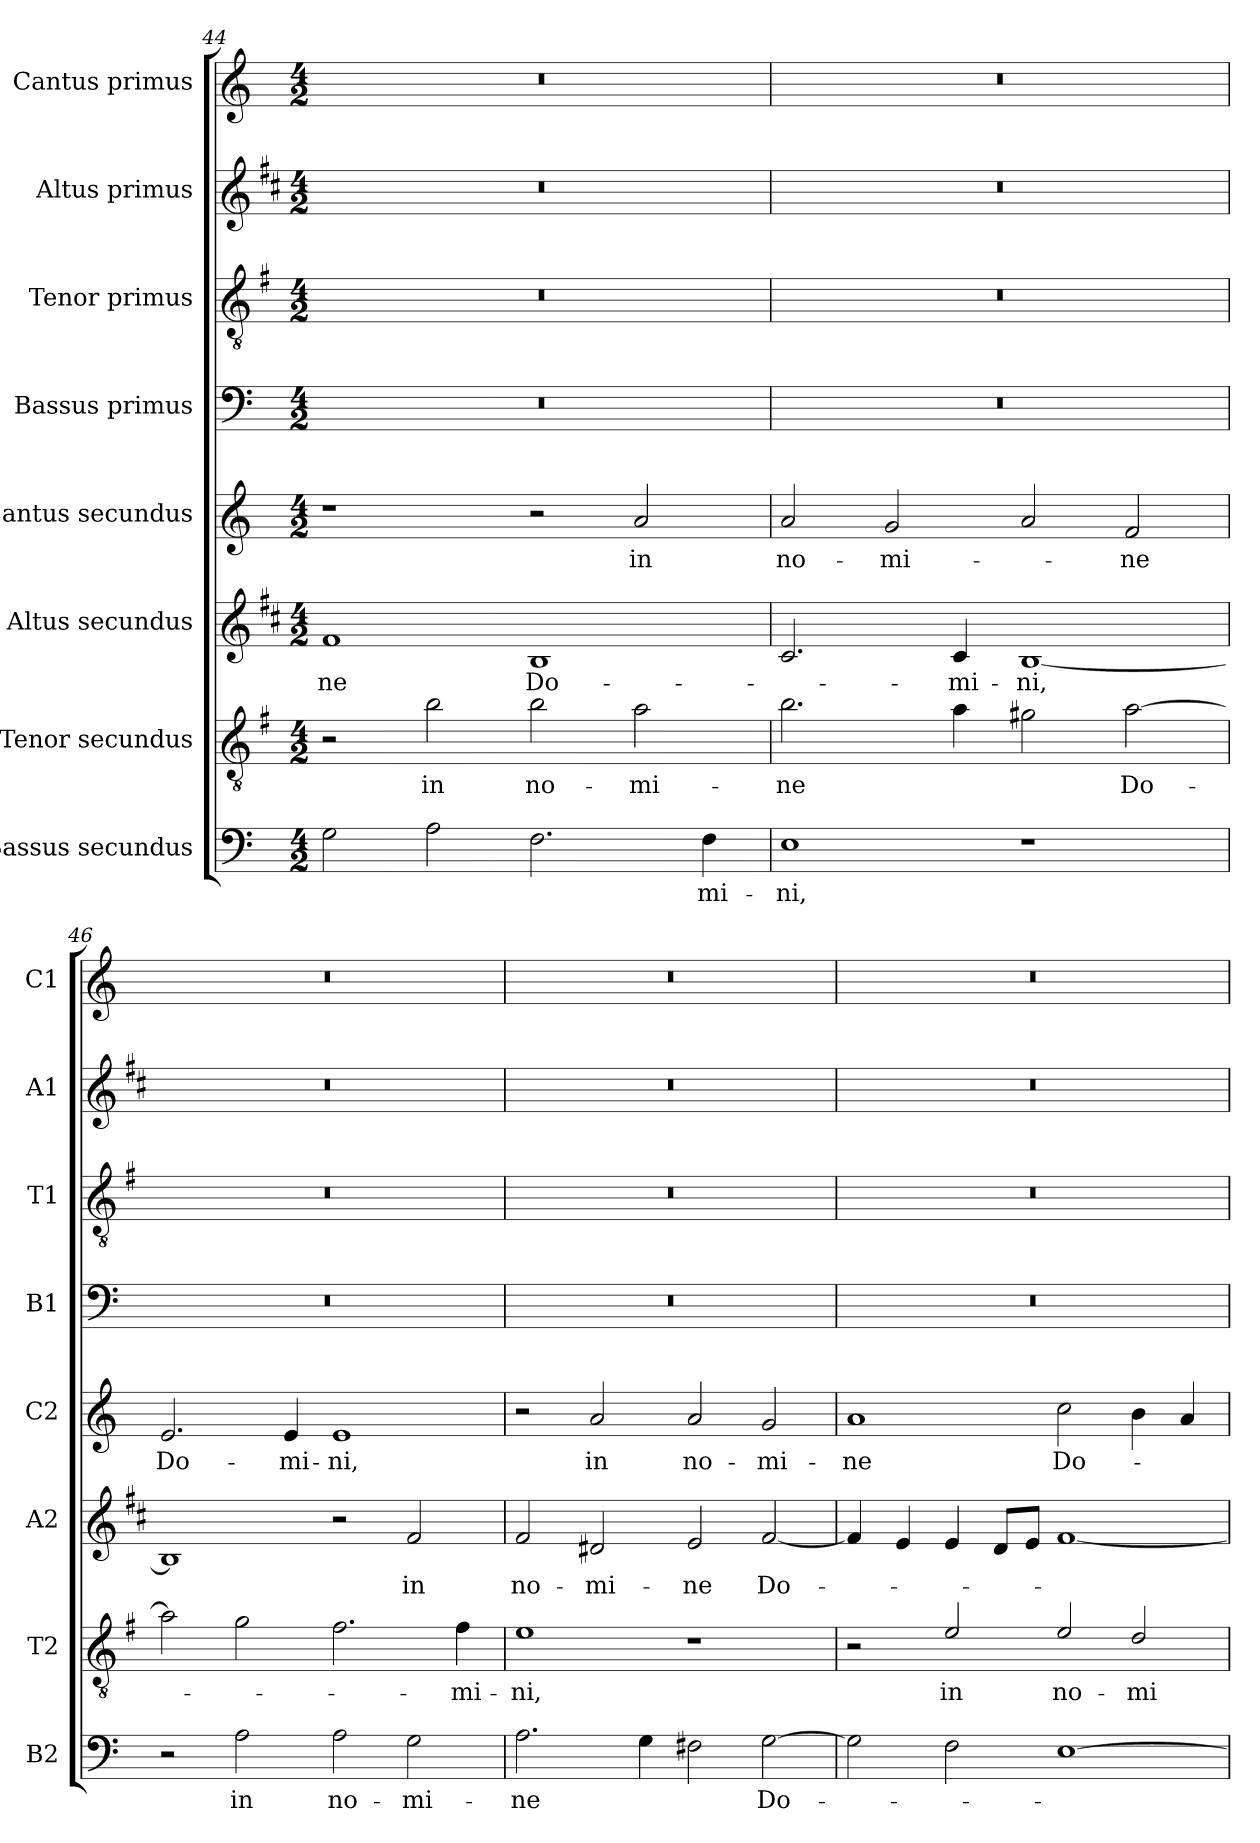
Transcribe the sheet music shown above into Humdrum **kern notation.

**kern	**text	**kern	**text	**kern	**text	**kern	**text	**kern	**kern	**kern	**kern
*part8	*part8	*part7	*part7	*part6	*part6	*part5	*part5	*part4	*part3	*part2	*part1
*staff8	*staff8	*staff7	*staff7	*staff6	*staff6	*staff5	*staff5	*staff4	*staff3	*staff2	*staff1
*I"Bassus secundus	*	*I"Tenor secundus	*	*I"Altus secundus	*	*I"Cantus secundus	*	*I"Bassus primus	*I"Tenor primus	*I"Altus primus	*I"Cantus primus
*I'B2	*	*I'T2	*	*I'A2	*	*I'C2	*	*I'B1	*I'T1	*I'A1	*I'C1
*clefF4	*	*clefGv2	*	*clefG2	*	*clefG2	*	*clefF4	*clefGv2	*clefG2	*clefG2
*	*	*ITrd4c7	*	*ITrd1c2	*	*	*	*	*ITrd4c7	*ITrd1c2	*
*k[]	*	*k[]	*	*k[]	*	*k[]	*	*k[]	*k[]	*k[]	*k[]
*C:	*	*C:	*	*C:	*	*C:	*	*C:	*C:	*C:	*C:
*M4/2	*	*M4/2	*	*M4/2	*	*M4/2	*	*M4/2	*M4/2	*M4/2	*M4/2
=44	=44	=44	=44	=44	=44	=44	=44	=44	=44	=44	=44
!	!	!	!	!	!LO:LY:b	!	!	!	!	!	!
2G\	.	2r	.	1e	-ne	1r	.	0r	0r	0r	0r
!	!	!	!LO:LY:b	!	!	!	!	!	!	!	!
2A\	.	2e\	in	.	.	.	.	.	.	.	.
!	!	!	!LO:LY:b	!	!LO:LY:b	!	!	!	!	!	!
2.F\	.	2e\	no-	1A	Do-	2r	.	.	.	.	.
!	!	!	!LO:LY:b	!	!	!	!LO:LY:b	!	!	!	!
.	.	2d\	-mi-	.	.	2a/	in	.	.	.	.
!	!LO:LY:b	!	!	!	!	!	!	!	!	!	!
4F\	-mi-	.	.	.	.	.	.	.	.	.	.
!!LO:LB:g=z
=45	=45	=45	=45	=45	=45	=45	=45	=45	=45	=45	=45
!	!LO:LY:b	!	!LO:LY:b	!	!	!	!LO:LY:b	!	!	!	!
1E	-ni,	2.e\	-ne	2.B/	.	2a/	no-	0r	0r	0r	0r
!	!	!	!	!	!	!	!LO:LY:b	!	!	!	!
.	.	.	.	.	.	2g/	-mi-	.	.	.	.
!	!	!	!	!	!LO:LY:b	!	!	!	!	!	!
.	.	4d\	.	4B/	-mi-	.	.	.	.	.	.
!	!	!	!	!	!LO:LY:b	!	!	!	!	!	!
1r	.	2c#X\	.	[1A	-ni,	2a/	.	.	.	.	.
!	!	!	!LO:LY:b	!	!	!	!LO:LY:b	!	!	!	!
.	.	[2d\	Do-	.	.	2f/	-ne	.	.	.	.
=46	=46	=46	=46	=46	=46	=46	=46	=46	=46	=46	=46
!	!	!	!	!	!	!	!LO:LY:b	!	!	!	!
2r	.	2d\]	.	1A]	.	2.e/	Do-	0r	0r	0r	0r
!	!LO:LY:b	!	!	!	!	!	!	!	!	!	!
2A\	in	2c\	.	.	.	.	.	.	.	.	.
!	!	!	!	!	!	!	!LO:LY:b	!	!	!	!
.	.	.	.	.	.	4e/	-mi-	.	.	.	.
!	!LO:LY:b	!	!	!	!	!	!LO:LY:b	!	!	!	!
2A\	no-	2.B\	.	2r	.	1e	-ni,	.	.	.	.
!	!LO:LY:b	!	!	!	!LO:LY:b	!	!	!	!	!	!
2G\	-mi-	.	.	2e/	in	.	.	.	.	.	.
!	!	!	!LO:LY:b	!	!	!	!	!	!	!	!
.	.	4B\	-mi-	.	.	.	.	.	.	.	.
=47	=47	=47	=47	=47	=47	=47	=47	=47	=47	=47	=47
!	!LO:LY:b	!	!LO:LY:b	!	!LO:LY:b	!	!	!	!	!	!
2.A\	-ne	1A	-ni,	2e/	no-	2r	.	0r	0r	0r	0r
!	!	!	!	!	!LO:LY:b	!	!LO:LY:b	!	!	!	!
.	.	.	.	2c#X/	-mi-	2a/	in	.	.	.	.
4G\	.	.	.	.	.	.	.	.	.	.	.
!	!	!	!	!	!LO:LY:b	!	!LO:LY:b	!	!	!	!
2F#X\	.	1r	.	2d/	-ne	2a/	no-	.	.	.	.
!	!LO:LY:b	!	!	!	!LO:LY:b	!	!LO:LY:b	!	!	!	!
[2G\	Do-	.	.	[2e/	Do-	2g/	-mi-	.	.	.	.
=48	=48	=48	=48	=48	=48	=48	=48	=48	=48	=48	=48
!	!	!	!	!	!	!	!LO:LY:b	!	!	!	!
2G\]	.	2r	.	4e/]	.	1a	-ne	0r	0r	0r	0r
.	.	.	.	4d/	.	.	.	.	.	.	.
!	!	!	!LO:LY:b	!	!	!	!	!	!	!	!
2F\	.	2A/	in	4d/	.	.	.	.	.	.	.
.	.	.	.	8c/L	.	.	.	.	.	.	.
.	.	.	.	8d/J	.	.	.	.	.	.	.
!	!	!	!LO:LY:b	!	!	!	!LO:LY:b	!	!	!	!
[1E	.	2A/	no-	[1e	.	2cc\	Do-	.	.	.	.
!	!	!	!LO:LY:b	!	!	!	!	!	!	!	!
.	.	2G/	-mi-	.	.	4b\	.	.	.	.	.
.	.	.	.	.	.	4a/	.	.	.	.	.
=	=	=	=	=	=	=	=	=	=	=	=
*-	*-	*-	*-	*-	*-	*-	*-	*-	*-	*-	*-
